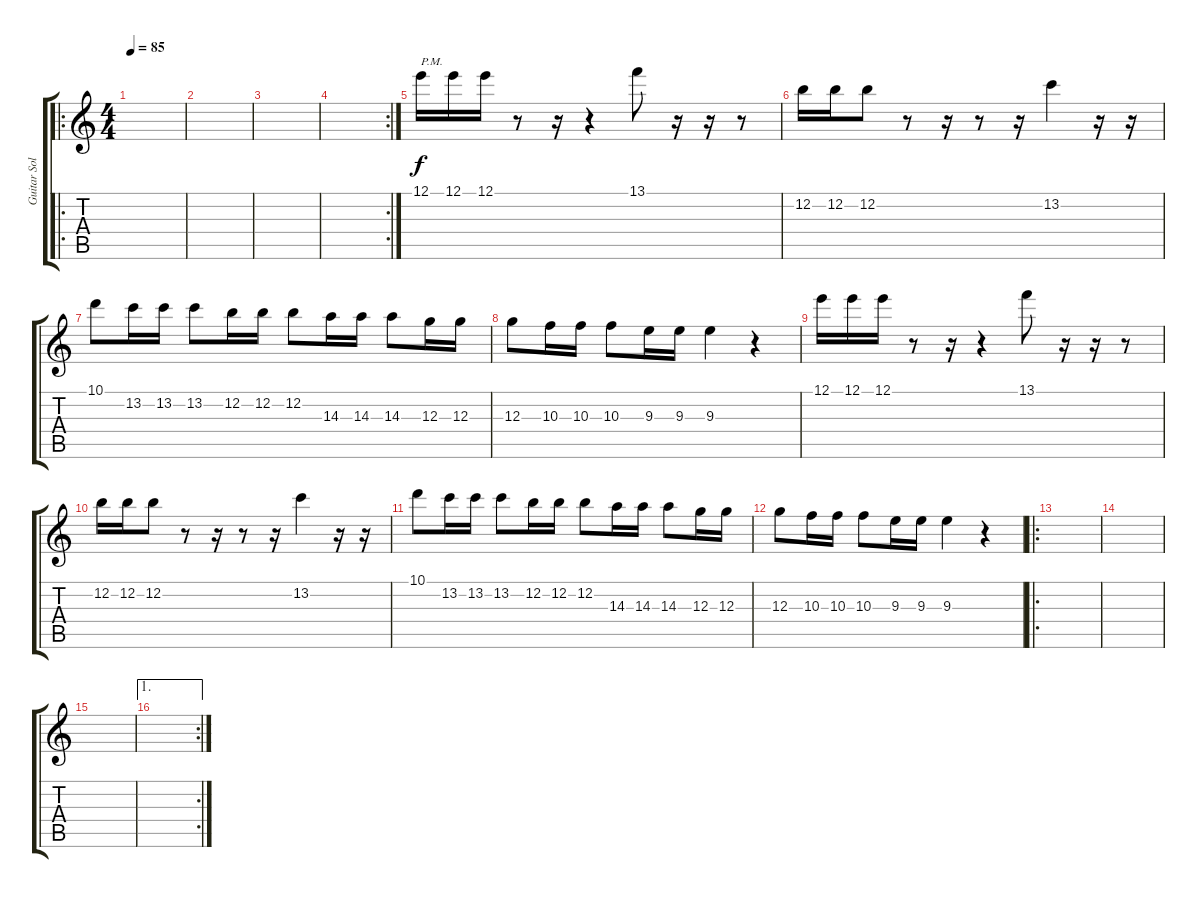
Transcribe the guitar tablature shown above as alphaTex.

\track ("Guitar Solo" "Guitar Sol") {instrument acousticguitarsteel}
\staff {score tabs}
\tuning (E4 B3 G3 D3 A2 E2) {hide}
\ro
\ts (4 4)
\tempo 85
\clef g2
\ks c
|
|
|
\rc 2
|
12.1.16{txt "P.M." volume 10} 12.1.16 12.1.16 r.8 r.16 r.4 13.1.8 r.16 r.16 r.8 |
12.2.16 12.2.16 12.2.8 r.8 r.16 r.8 r.16 13.2.4 r.16 r.16 |
10.1.8 13.2.16 13.2.16 13.2.8 12.2.16 12.2.16 12.2.8 14.3.16 14.3.16 14.3.8 12.3.16 12.3.16 |
12.3.8 10.3.16 10.3.16 10.3.8 9.3.16 9.3.16 9.3.4 r.4 |
12.1.16 12.1.16 12.1.16 r.8 r.16 r.4 13.1.8 r.16 r.16 r.8 |
12.2.16 12.2.16 12.2.8 r.8 r.16 r.8 r.16 13.2.4 r.16 r.16 |
10.1.8 13.2.16 13.2.16 13.2.8 12.2.16 12.2.16 12.2.8 14.3.16 14.3.16 14.3.8 12.3.16 12.3.16 |
12.3.8 10.3.16 10.3.16 10.3.8 9.3.16 9.3.16 9.3.4 r.4 |
\ro
|
|
|
\ae 1
\rc 2
